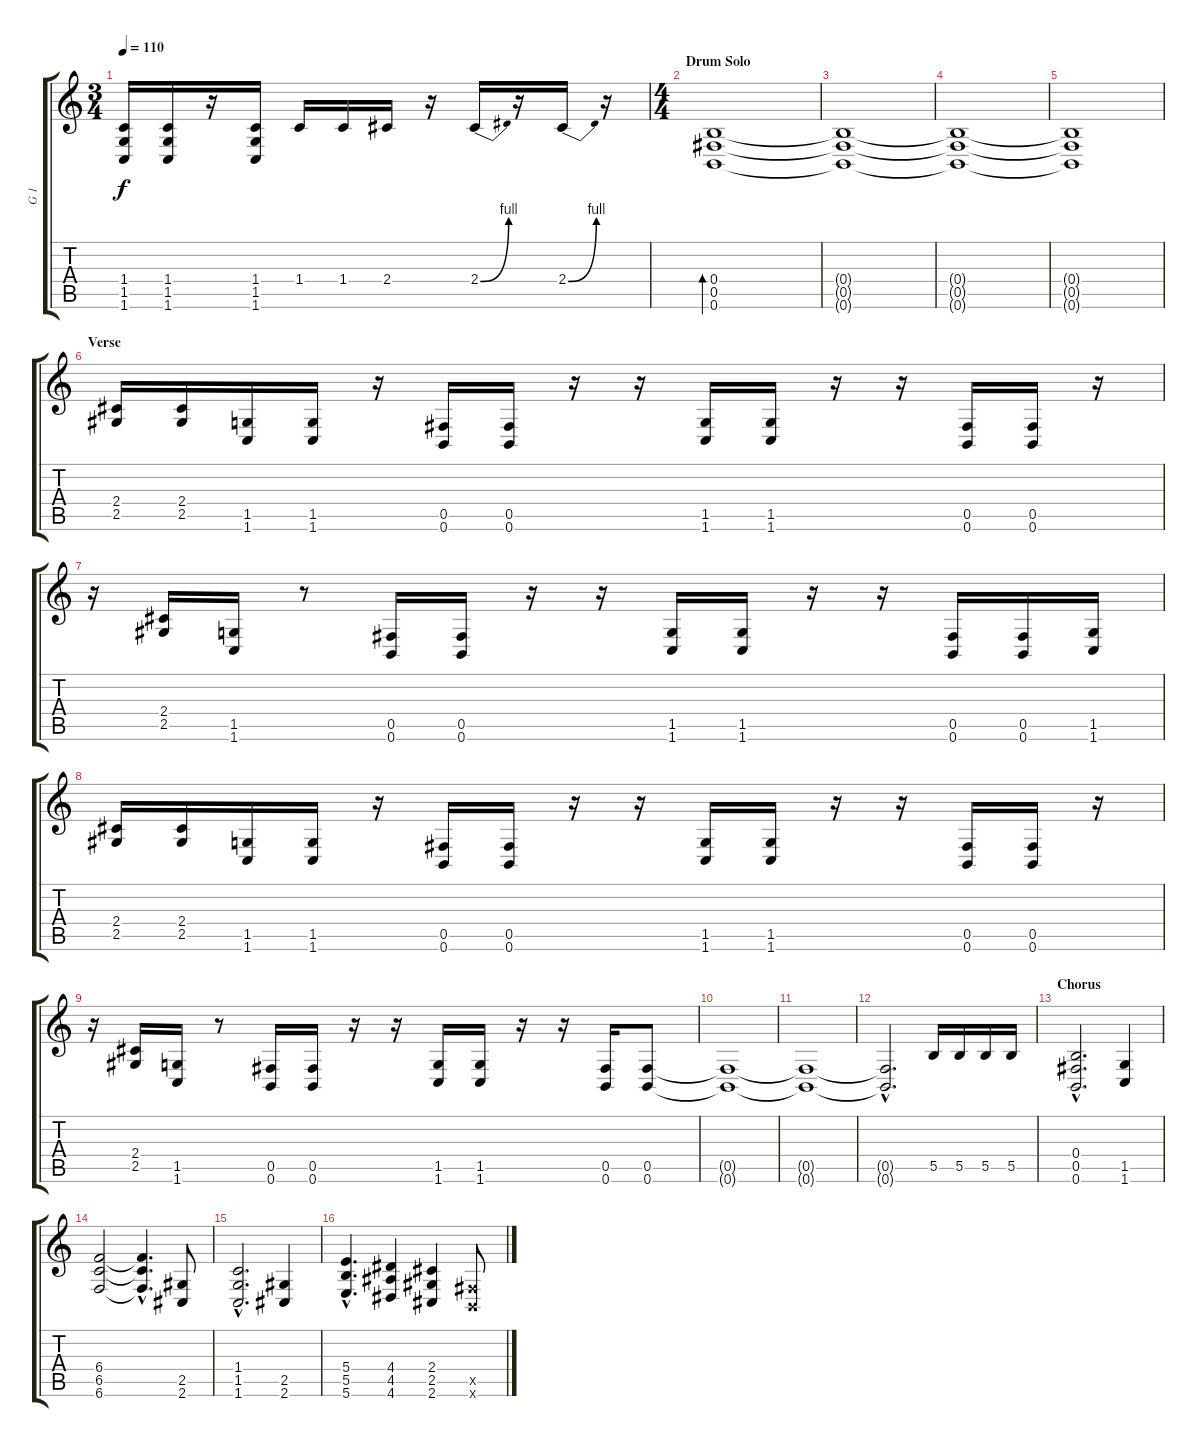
\track ("G 1" "G 1") {instrument distortionguitar}
\staff {score tabs}
\tuning (Db4 Ab3 E3 B2 Gb2 B1) {hide}
\ts (3 4)
\tempo 110
\clef g2
\ks c
(1.4 1.5 1.6).16{dy f} (1.4 1.5 1.6).16 r.16 (1.4 1.5 1.6).16 1.4.16 1.4.16 2.4.16 r.16 2.4{be (bend 0 0 60 4)}.16 r.16 2.4{be (bend 0 0 60 4)}.16 r.16 |
\ts (4 4)
\section ("" "Drum Solo")
(0.4 0.5 0.6).1{bd 240} |
(0.4{t} 0.5{t} 0.6{t}).1 |
(0.4{t} 0.5{t} 0.6{t}).1 |
(0.4{t} 0.5{t} 0.6{t}).1 |
\section ("" "Verse")
(2.4 2.5).16 (2.4 2.5).16 (1.5 1.6).16 (1.5 1.6).16 r.16 (0.5 0.6).16 (0.5 0.6).16 r.16 r.16 (1.5 1.6).16 (1.5 1.6).16 r.16 r.16 (0.5 0.6).16 (0.5 0.6).16 r.16 |
r.16 (2.4 2.5).16 (1.5 1.6).16 r.8 (0.5 0.6).16 (0.5 0.6).16 r.16 r.16 (1.5 1.6).16 (1.5 1.6).16 r.16 r.16 (0.5 0.6).16 (0.5 0.6).16 (1.5 1.6).16 |
(2.4 2.5).16 (2.4 2.5).16 (1.5 1.6).16 (1.5 1.6).16 r.16 (0.5 0.6).16 (0.5 0.6).16 r.16 r.16 (1.5 1.6).16 (1.5 1.6).16 r.16 r.16 (0.5 0.6).16 (0.5 0.6).16 r.16 |
r.16 (2.4 2.5).16 (1.5 1.6).16 r.8 (0.5 0.6).16 (0.5 0.6).16 r.16 r.16 (1.5 1.6).16 (1.5 1.6).16 r.16 r.16 (0.5 0.6).16 (0.5 0.6).8 |
(0.5{t} 0.6{t}).1 |
(0.5{t} 0.6{t}).1 |
(0.5{hac t} 0.6{hac t}).2{d} 5.5.16 5.5.16 5.5.16 5.5.16 |
\section ("" "Chorus")
(0.4{hac} 0.5{hac} 0.6{hac}).2{d} (1.5 1.6).4 |
(6.4 6.5 6.6).2 (6.4{hac t} 6.5{hac t} 6.6{hac t}).4{d} (2.5 2.6).8 |
(1.4{hac} 1.5{hac} 1.6{hac}).2{d} (2.5 2.6).4 |
(5.4{hac} 5.5{hac} 5.6{hac}).4{d} (4.4 4.5 4.6).4 (2.4 2.5 2.6).4 (0.5{x} 0.6{x}).8
